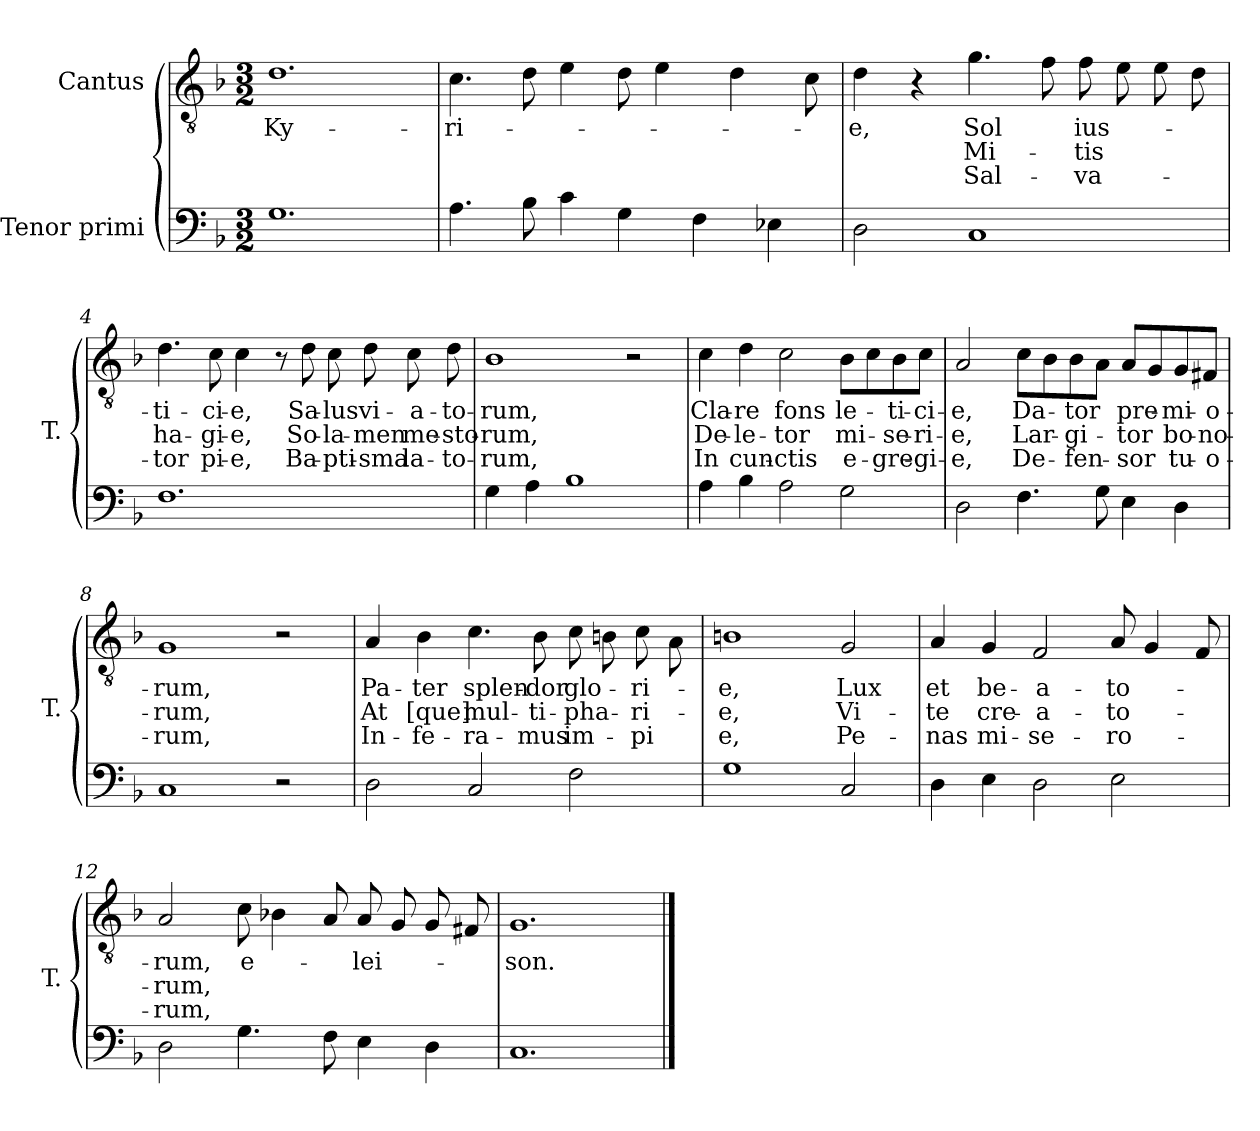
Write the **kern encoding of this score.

**kern	**kern	**text	**text	**text
*part2	*part1	*part1	*part1	*part1
*staff2	*staff1	*staff1	*staff1	*staff1
*I"Tenor primi	*I"Cantus	*	*	*
*	*I'T.	*	*	*
!!LO:PB:g=z
*clefF4	*clefGv2	*	*	*
*	*ITrd7c12	*	*	*
*k[b-]	*k[b-]	*	*	*
*F:	*F:	*	*	*
*M3/2	*M3/2	*	*	*
=1	=1	=1	=1	=1
!	!	!LO:LY:b:color=#000000	!	!
1.Gi\	1.Di\	Ky-	.	.
=2	=2	=2	=2	=2
!	!	!LO:LY:b:color=#000000	!	!
4.Ai\	4.Ci\	-ri-	.	.
8B-i\L	8Di\L	.	.	.
4ci\	4Ei\	.	.	.
4Gi\	8Di\L	.	.	.
.	4Ei\	.	.	.
4Fi\	.	.	.	.
.	4Di\	.	.	.
4E-Xi\	.	.	.	.
.	8Ci\L	.	.	.
=3	=3	=3	=3	=3
!	!	!LO:LY:b:color=#000000	!	!
2Di\	4Di\	-e,	.	.
.	4r	.	.	.
!	!	!LO:LY:b:color=#000000	!LO:LY:b:color=#000000	!LO:LY:b:color=#000000
1Ci/	4.Gi\	Sol	Mi-	Sal-
.	8Fi\L	.	.	.
!	!	!LO:LY:b:color=#000000	!LO:LY:b:color=#000000	!LO:LY:b:color=#000000
.	8Fi\L	ius-	-tis	-va-
.	8Ei\	.	.	.
.	8Ei\	.	.	.
.	8Di\J	.	.	.
!!LO:LB:g=z
=4	=4	=4	=4	=4
!	!	!LO:LY:b:color=#000000	!LO:LY:b:color=#000000	!LO:LY:b:color=#000000
1.Fi\	4.Di\	-ti-	ha-	-tor
!	!	!LO:LY:b:color=#000000	!LO:LY:b:color=#000000	!LO:LY:b:color=#000000
.	8Ci\L	-ci-	-gi-	pi-
!	!	!LO:LY:b:color=#000000	!LO:LY:b:color=#000000	!LO:LY:b:color=#000000
.	4Ci\	-e,	-e,	-e,
.	8r	.	.	.
!	!	!LO:LY:b:color=#000000	!LO:LY:b:color=#000000	!LO:LY:b:color=#000000
.	8Di\L	Sa-	So-	Ba-
!	!	!LO:LY:b:color=#000000	!LO:LY:b:color=#000000	!LO:LY:b:color=#000000
.	8Ci\L	-lus	-la-	-pti-
!	!	!LO:LY:b:color=#000000	!LO:LY:b:color=#000000	!LO:LY:b:color=#000000
.	8Di\	vi-	-men	-sma
!	!	!LO:LY:b:color=#000000	!LO:LY:b:color=#000000	!LO:LY:b:color=#000000
.	8Ci\	-a-	me-	la-
!	!	!LO:LY:b:color=#000000	!LO:LY:b:color=#000000	!LO:LY:b:color=#000000
.	8Di\J	-to-	-sto-	-to-
=5	=5	=5	=5	=5
!	!	!LO:LY:b:color=#000000	!LO:LY:b:color=#000000	!LO:LY:b:color=#000000
4Gi\	1BB-i\	-rum,	-rum,	-rum,
4Ai\	.	.	.	.
1B-i\	.	.	.	.
.	2r	.	.	.
=6	=6	=6	=6	=6
!	!	!LO:LY:b:color=#000000	!LO:LY:b:color=#000000	!LO:LY:b:color=#000000
4Ai\	4Ci\	Cla-	De-	In
!	!	!LO:LY:b:color=#000000	!LO:LY:b:color=#000000	!LO:LY:b:color=#000000
4B-i\	4Di\	-re	-le-	cun-
!	!	!LO:LY:b:color=#000000	!LO:LY:b:color=#000000	!LO:LY:b:color=#000000
2Ai\	2Ci\	fons	-tor	-ctis
!	!	!LO:LY:b:color=#000000	!LO:LY:b:color=#000000	!LO:LY:b:color=#000000
2Gi\	8BB-i\L	le-	mi-	e-
.	8Ci\	.	.	.
!	!	!LO:LY:b:color=#000000	!LO:LY:b:color=#000000	!LO:LY:b:color=#000000
.	8BB-i\	-ti-	-se-	-gre-
!	!	!LO:LY:b:color=#000000	!LO:LY:b:color=#000000	!LO:LY:b:color=#000000
.	8Ci\J	-ci-	-ri-	-gi-
!!LO:LB:g=z
=7	=7	=7	=7	=7
!	!	!LO:LY:b:color=#000000	!LO:LY:b:color=#000000	!LO:LY:b:color=#000000
2Di\	2AAi/	-e,	-e,	-e,
!	!	!LO:LY:b:color=#000000	!LO:LY:b:color=#000000	!LO:LY:b:color=#000000
4.Fi\	8Ci\L	Da-	Lar-	De-
.	8BB-i\	.	.	.
!	!	!LO:LY:b:color=#000000	!LO:LY:b:color=#000000	!LO:LY:b:color=#000000
.	8BB-i\	-tor	-gi-	-fen-
8Gi\L	8AAi\J	.	.	.
!	!	!LO:LY:b:color=#000000	!LO:LY:b:color=#000000	!LO:LY:b:color=#000000
4Ei\	8AAi/L	pre-	-tor	-sor
.	8GGi/	.	.	.
!	!	!LO:LY:b:color=#000000	!LO:LY:b:color=#000000	!LO:LY:b:color=#000000
4Di\	8GGi/	-mi-	bo-	tu-
!	!	!LO:LY:b:color=#000000	!LO:LY:b:color=#000000	!LO:LY:b:color=#000000
.	8FF#Xi/J	-o-	-no-	-o-
=8	=8	=8	=8	=8
!	!	!LO:LY:b:color=#000000	!LO:LY:b:color=#000000	!LO:LY:b:color=#000000
1Ci/	1GGi/	-rum,	-rum,	-rum,
2r	2r	.	.	.
=9	=9	=9	=9	=9
!	!	!LO:LY:b:color=#000000	!LO:LY:b:color=#000000	!LO:LY:b:color=#000000
2Di\	4AAi/	Pa-	At	In-
!	!	!LO:LY:b:color=#000000	!LO:LY:b:color=#000000	!LO:LY:b:color=#000000
.	4BB-i\	-ter	[que]	-fe-
!	!	!LO:LY:b:color=#000000	!LO:LY:b:color=#000000	!LO:LY:b:color=#000000
2Ci/	4.Ci\	splen-	mul-	-ra-
!	!	!LO:LY:b:color=#000000	!LO:LY:b:color=#000000	!LO:LY:b:color=#000000
.	8BB-i\L	-dor	-ti-	-mus
!	!	!LO:LY:b:color=#000000	!LO:LY:b:color=#000000	!LO:LY:b:color=#000000
2Fi\	8Ci\L	glo-	-pha-	im-
.	8BBni\	.	.	.
!	!	!LO:LY:b:color=#000000	!LO:LY:b:color=#000000	!LO:LY:b:color=#000000
.	8Ci\	-ri-	-ri-	-pi
.	8AAi\J	.	.	.
!!LO:LB:g=z
=10	=10	=10	=10	=10
!	!	!LO:LY:b:color=#000000	!LO:LY:b:color=#000000	!LO:LY:b:color=#000000
1Gi\	1BBni\	-e,	-e,	e,
!	!	!LO:LY:b:color=#000000	!LO:LY:b:color=#000000	!LO:LY:b:color=#000000
2Ci/	2GGi/	Lux	Vi-	Pe-
=11	=11	=11	=11	=11
!	!	!LO:LY:b:color=#000000	!LO:LY:b:color=#000000	!LO:LY:b:color=#000000
4Di\	4AAi/	et	-te	-nas
!	!	!LO:LY:b:color=#000000	!LO:LY:b:color=#000000	!LO:LY:b:color=#000000
4Ei\	4GGi/	be-	cre-	mi-
!	!	!LO:LY:b:color=#000000	!LO:LY:b:color=#000000	!LO:LY:b:color=#000000
2Di\	2FFi/	-a-	-a-	-se-
!	!	!LO:LY:b:color=#000000	!LO:LY:b:color=#000000	!LO:LY:b:color=#000000
2Ei\	8AAi/L	-to-	-to-	-ro-
.	4GGi/	.	.	.
.	8FFi/L	.	.	.
=12	=12	=12	=12	=12
!	!	!LO:LY:b:color=#000000	!LO:LY:b:color=#000000	!LO:LY:b:color=#000000
2Di\	2AAi/	-rum,	-rum,	-rum,
!	!	!LO:LY:b:color=#000000	!	!
4.Gi\	8Ci\L	e-	.	.
.	4BB-Xi\	.	.	.
8Fi\L	8AAi/L	.	.	.
!	!	!LO:LY:b:color=#000000	!	!
4Ei\	8AAi/L	-lei-	.	.
.	8GGi/	.	.	.
4Di\	8GGi/	.	.	.
.	8FF#Xi/J	.	.	.
=13	=13	=13	=13	=13
!	!	!LO:LY:b:color=#000000	!	!
1.Ci/	1.GGi/	-son.	.	.
==	==	==	==	==
*-	*-	*-	*-	*-
